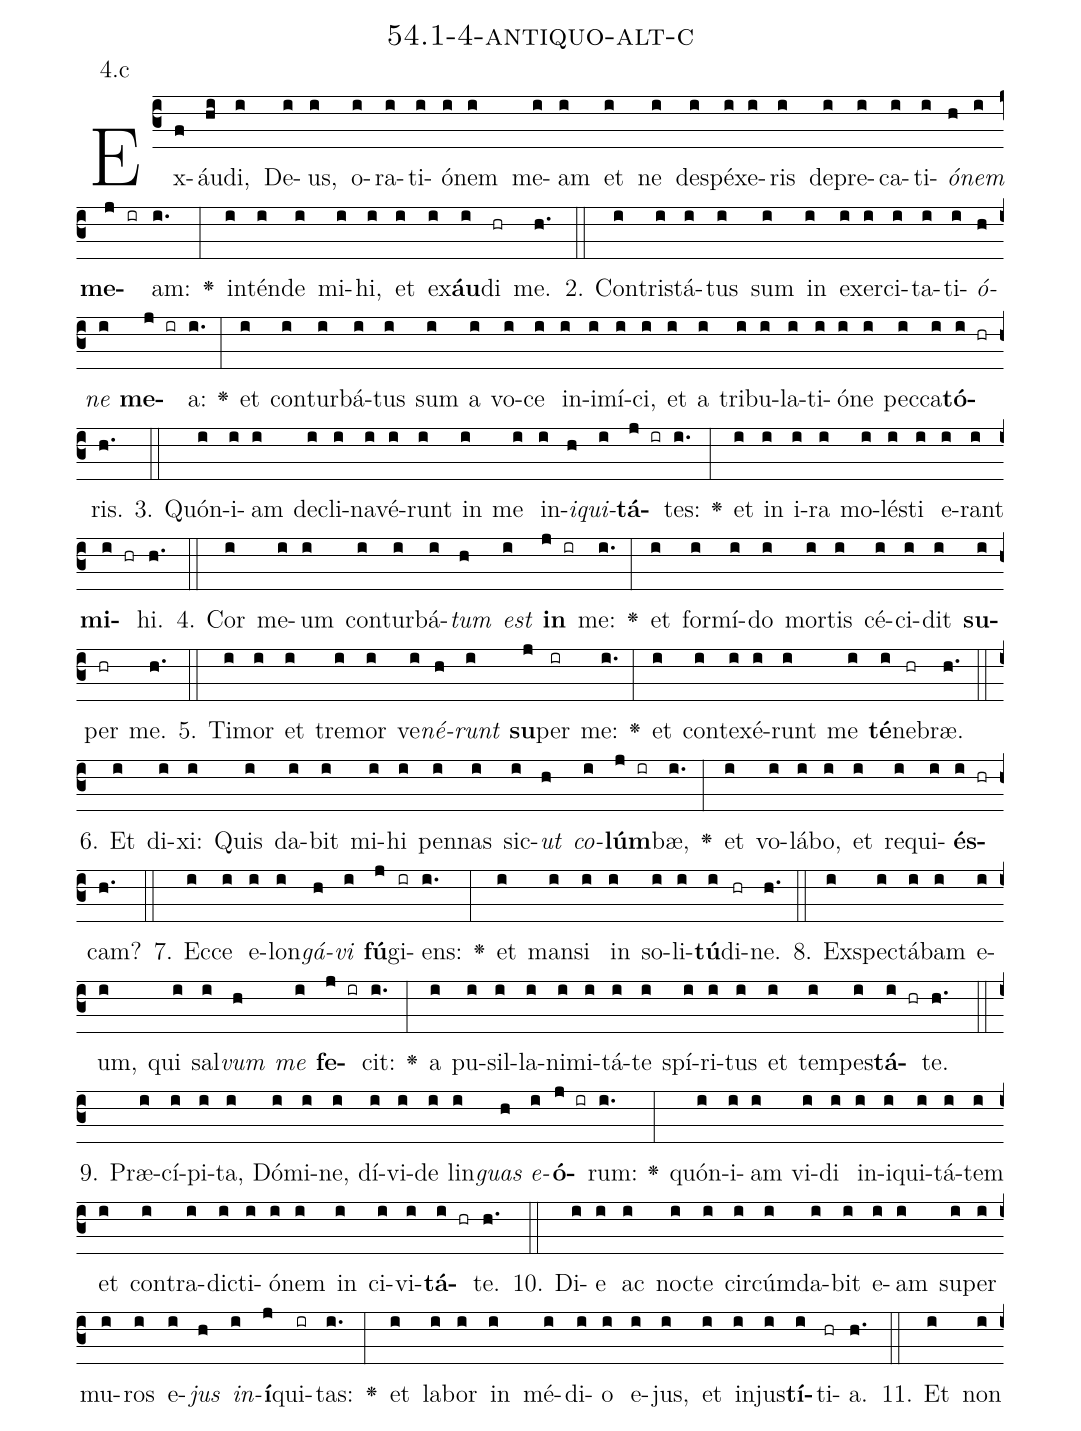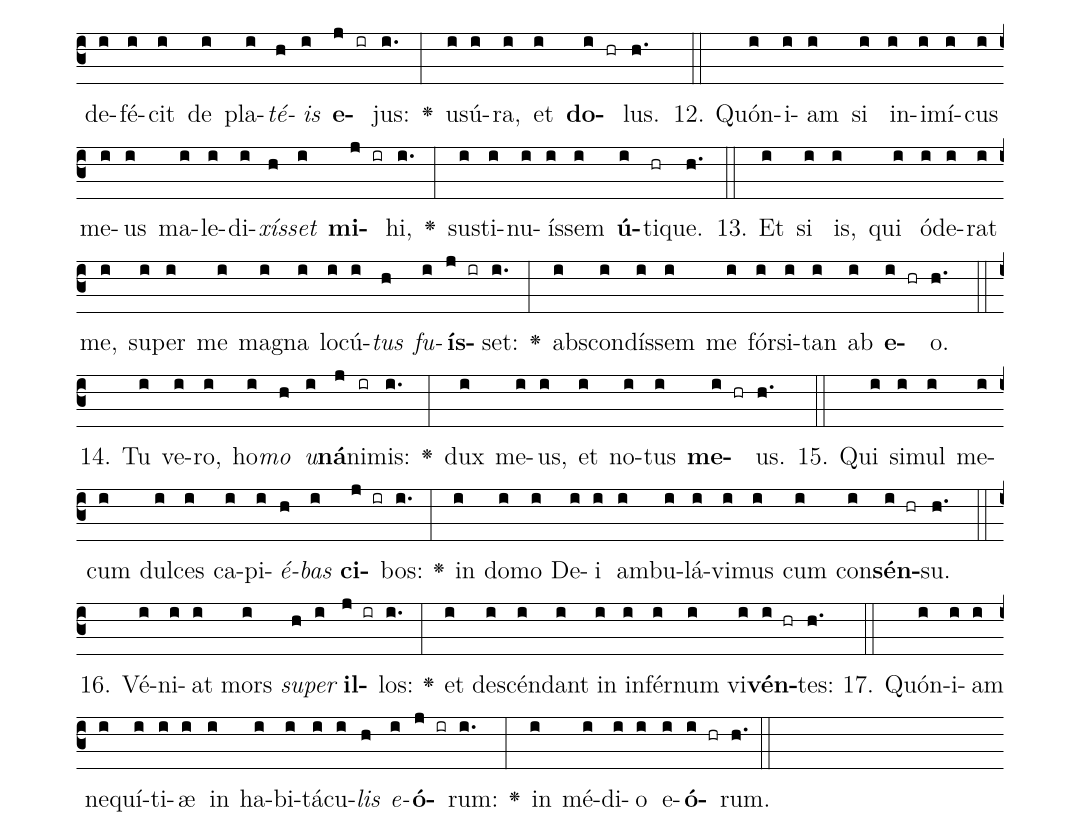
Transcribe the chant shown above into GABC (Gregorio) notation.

name: 54.1-4-antiquo-alt-c;
annotation: 4.c;
%%
(c3)Ex(f)áu(hi)di,(i) De(i)us,(i) o(i)ra(i)ti(i)ó(i)nem(i) me(i)am(i) et(i) ne(i) de(i)spé(i)xe(i)ris(i) de(i)pre(i)ca(i)ti(i)<i>ó</i>(h)<i>nem</i>(i) <b>me</b>(j ir)am:(i.) <v>\greheightstar</v>(:) in(i)tén(i)de(i) mi(i)hi,(i) et(i) ex(i)<b>áu</b>(i)di(hr) me.(h.) (::)
2. Con(i)tris(i)tá(i)tus(i) sum(i) in(i) ex(i)er(i)ci(i)ta(i)ti(i)<i>ó</i>(h)<i>ne</i>(i) <b>me</b>(j ir)a:(i.) <v>\greheightstar</v>(:) et(i) con(i)tur(i)bá(i)tus(i) sum(i) a(i) vo(i)ce(i) in(i)i(i)mí(i)ci,(i) et(i) a(i) tri(i)bu(i)la(i)ti(i)ó(i)ne(i) pec(i)ca(i)<b>tó</b>(i hr)ris.(h.) (::)
3. Quón(i)i(i)am(i) de(i)cli(i)na(i)vé(i)runt(i) in(i) me(i) in(i)<i>i</i>(h)<i>qui</i>(i)<b>tá</b>(j ir)tes:(i.) <v>\greheightstar</v>(:) et(i) in(i) i(i)ra(i) mo(i)lés(i)ti(i) e(i)rant(i) <b>mi</b>(i hr)hi.(h.) (::)
4. Cor(i) me(i)um(i) con(i)tur(i)bá(i)<i>tum</i>(h) <i>est</i>(i) <b>in</b>(j ir) me:(i.) <v>\greheightstar</v>(:) et(i) for(i)mí(i)do(i) mor(i)tis(i) cé(i)ci(i)dit(i) <b>su</b>(i)per(hr) me.(h.) (::)
5. Ti(i)mor(i) et(i) tre(i)mor(i) ve(i)<i>né</i>(h)<i>runt</i>(i) <b>su</b>(j)per(ir) me:(i.) <v>\greheightstar</v>(:) et(i) con(i)te(i)xé(i)runt(i) me(i) <b>té</b>(i)ne(hr)bræ.(h.) (::)
6. Et(i) di(i)xi:(i) Quis(i) da(i)bit(i) mi(i)hi(i) pen(i)nas(i) sic(i)<i>ut</i>(h) <i>co</i>(i)<b>lúm</b>(j ir)bæ,(i.) <v>\greheightstar</v>(:) et(i) vo(i)lá(i)bo,(i) et(i) re(i)qui(i)<b>és</b>(i hr)cam?(h.) (::)
7. Ec(i)ce(i) e(i)lon(i)<i>gá</i>(h)<i>vi</i>(i) <b>fú</b>(j)gi(ir)ens:(i.) <v>\greheightstar</v>(:) et(i) man(i)si(i) in(i) so(i)li(i)<b>tú</b>(i)di(hr)ne.(h.) (::)
8. Ex(i)spec(i)tá(i)bam(i) e(i)um,(i) qui(i) sal(i)<i>vum</i>(h) <i>me</i>(i) <b>fe</b>(j ir)cit:(i.) <v>\greheightstar</v>(:) a(i) pu(i)sil(i)la(i)ni(i)mi(i)tá(i)te(i) spí(i)ri(i)tus(i) et(i) tem(i)pes(i)<b>tá</b>(i hr)te.(h.) (::)
9. Præ(i)cí(i)pi(i)ta,(i) Dó(i)mi(i)ne,(i) dí(i)vi(i)de(i) lin(i)<i>guas</i>(h) <i>e</i>(i)<b>ó</b>(j ir)rum:(i.) <v>\greheightstar</v>(:) quón(i)i(i)am(i) vi(i)di(i) in(i)i(i)qui(i)tá(i)tem(i) et(i) con(i)tra(i)dic(i)ti(i)ó(i)nem(i) in(i) ci(i)vi(i)<b>tá</b>(i hr)te.(h.) (::)
10. Di(i)e(i) ac(i) noc(i)te(i) cir(i)cúm(i)da(i)bit(i) e(i)am(i) su(i)per(i) mu(i)ros(i) e(i)<i>jus</i>(h) <i>in</i>(i)<b>í</b>(j)qui(ir)tas:(i.) <v>\greheightstar</v>(:) et(i) la(i)bor(i) in(i) mé(i)di(i)o(i) e(i)jus,(i) et(i) in(i)jus(i)<b>tí</b>(i)ti(hr)a.(h.) (::)
11. Et(i) non(i) de(i)fé(i)cit(i) de(i) pla(i)<i>té</i>(h)<i>is</i>(i) <b>e</b>(j ir)jus:(i.) <v>\greheightstar</v>(:) u(i)sú(i)ra,(i) et(i) <b>do</b>(i hr)lus.(h.) (::)
12. Quón(i)i(i)am(i) si(i) in(i)i(i)mí(i)cus(i) me(i)us(i) ma(i)le(i)di(i)<i>xís</i>(h)<i>set</i>(i) <b>mi</b>(j ir)hi,(i.) <v>\greheightstar</v>(:) sus(i)ti(i)nu(i)ís(i)sem(i) <b>ú</b>(i)ti(hr)que.(h.) (::)
13. Et(i) si(i) is,(i) qui(i) ó(i)de(i)rat(i) me,(i) su(i)per(i) me(i) ma(i)gna(i) lo(i)cú(i)<i>tus</i>(h) <i>fu</i>(i)<b>ís</b>(j ir)set:(i.) <v>\greheightstar</v>(:) abs(i)con(i)dís(i)sem(i) me(i) fór(i)si(i)tan(i) ab(i) <b>e</b>(i hr)o.(h.) (::)
14. Tu(i) ve(i)ro,(i) ho(i)<i>mo</i>(h) <i>u</i>(i)<b>ná</b>(j)ni(ir)mis:(i.) <v>\greheightstar</v>(:) dux(i) me(i)us,(i) et(i) no(i)tus(i) <b>me</b>(i hr)us.(h.) (::)
15. Qui(i) si(i)mul(i) me(i)cum(i) dul(i)ces(i) ca(i)pi(i)<i>é</i>(h)<i>bas</i>(i) <b>ci</b>(j ir)bos:(i.) <v>\greheightstar</v>(:) in(i) do(i)mo(i) De(i)i(i) am(i)bu(i)lá(i)vi(i)mus(i) cum(i) con(i)<b>sén</b>(i hr)su.(h.) (::)
16. Vé(i)ni(i)at(i) mors(i) <i>su</i>(h)<i>per</i>(i) <b>il</b>(j ir)los:(i.) <v>\greheightstar</v>(:) et(i) de(i)scén(i)dant(i) in(i) in(i)fér(i)num(i) vi(i)<b>vén</b>(i hr)tes:(h.) (::)
17. Quón(i)i(i)am(i) ne(i)quí(i)ti(i)æ(i) in(i) ha(i)bi(i)tá(i)cu(i)<i>lis</i>(h) <i>e</i>(i)<b>ó</b>(j ir)rum:(i.) <v>\greheightstar</v>(:) in(i) mé(i)di(i)o(i) e(i)<b>ó</b>(i hr)rum.(h.) (::)
